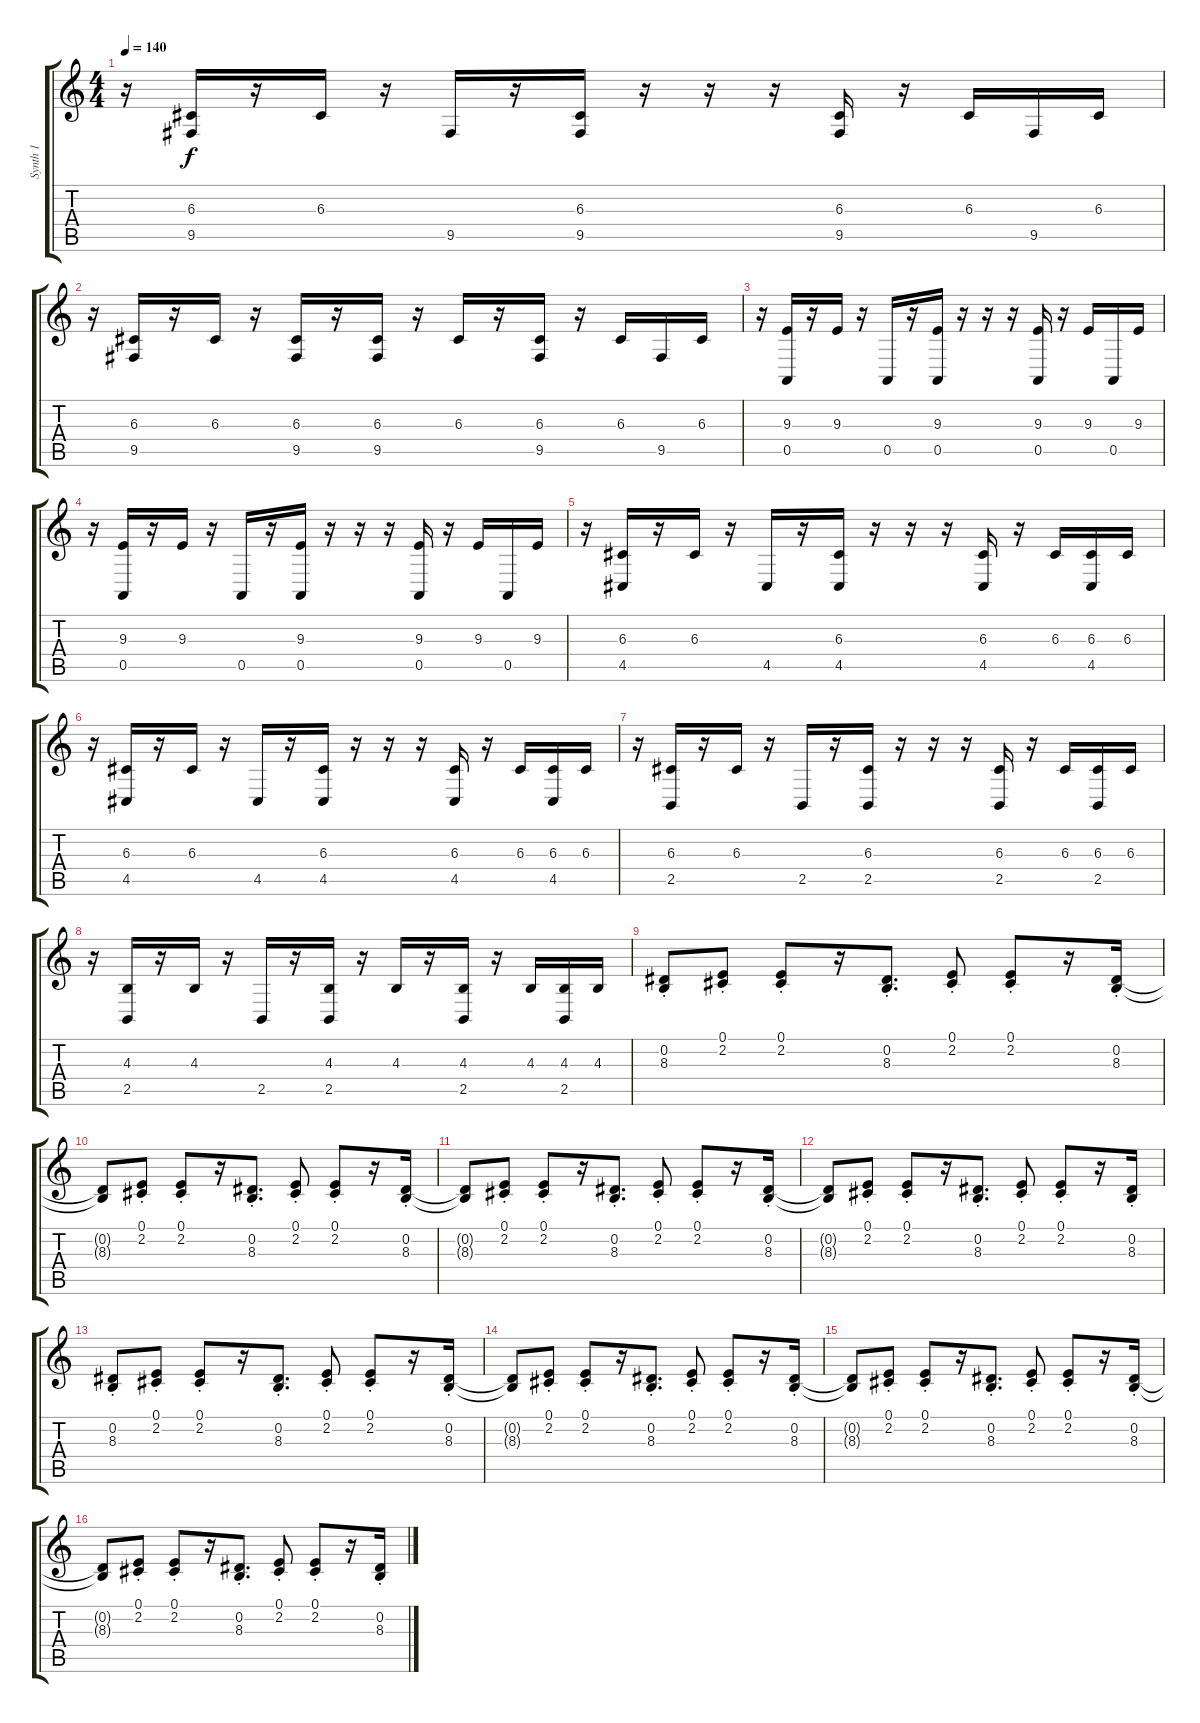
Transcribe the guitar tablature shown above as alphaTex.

\track ("Synth 1" "Synth 1") {instrument vibraphone}
\staff {score tabs}
\tuning (E4 B3 G3 D3 A2 E2) {hide}
\ts (4 4)
\tempo 140
\clef g2
\ks c
r.16{dy f} (6.3 9.5).16 r.16 6.3.16 r.16 9.5.16 r.16 (6.3 9.5).16 r.16 r.16 r.16 (6.3 9.5).16 r.16 6.3.16 9.5.16 6.3.16 |
r.16 (6.3 9.5).16 r.16 6.3.16 r.16 (6.3 9.5).16 r.16 (6.3 9.5).16 r.16 6.3.16 r.16 (6.3 9.5).16 r.16 6.3.16 9.5.16 6.3.16 |
r.16 (9.3 0.5).16 r.16 9.3.16 r.16 0.5.16 r.16 (9.3 0.5).16 r.16 r.16 r.16 (9.3 0.5).16 r.16 9.3.16 0.5.16 9.3.16 |
r.16 (9.3 0.5).16 r.16 9.3.16 r.16 0.5.16 r.16 (9.3 0.5).16 r.16 r.16 r.16 (9.3 0.5).16 r.16 9.3.16 0.5.16 9.3.16 |
r.16 (6.3 4.5).16 r.16 6.3.16 r.16 4.5.16 r.16 (6.3 4.5).16 r.16 r.16 r.16 (6.3 4.5).16 r.16 6.3.16 (6.3 4.5).16 6.3.16 |
r.16 (6.3 4.5).16 r.16 6.3.16 r.16 4.5.16 r.16 (6.3 4.5).16 r.16 r.16 r.16 (6.3 4.5).16 r.16 6.3.16 (6.3 4.5).16 6.3.16 |
r.16 (6.3 2.5).16 r.16 6.3.16 r.16 2.5.16 r.16 (6.3 2.5).16 r.16 r.16 r.16 (6.3 2.5).16 r.16 6.3.16 (6.3 2.5).16 6.3.16 |
r.16 (4.3 2.5).16 r.16 4.3.16 r.16 2.5.16 r.16 (4.3 2.5).16 r.16 4.3.16 r.16 (4.3 2.5).16 r.16 4.3.16 (4.3 2.5).16 4.3.16 |
(0.2{st} 8.3{st}).8 (0.1{st} 2.2{st}).8 (0.1{st} 2.2{st}).8 r.16 (0.2{st} 8.3{st}).8{d} (0.1{st} 2.2{st}).8 (0.1{st} 2.2{st}).8 r.16 (0.2{st} 8.3{st}).16 |
(0.2{t} 8.3{t}).8 (0.1{st} 2.2{st}).8 (0.1{st} 2.2{st}).8 r.16 (0.2{st} 8.3{st}).8{d} (0.1{st} 2.2{st}).8 (0.1{st} 2.2{st}).8 r.16 (0.2{st} 8.3{st}).16 |
(0.2{t} 8.3{t}).8 (0.1{st} 2.2{st}).8 (0.1{st} 2.2{st}).8 r.16 (0.2{st} 8.3{st}).8{d} (0.1{st} 2.2{st}).8 (0.1{st} 2.2{st}).8 r.16 (0.2{st} 8.3{st}).16 |
(0.2{t} 8.3{t}).8 (0.1{st} 2.2{st}).8 (0.1{st} 2.2{st}).8 r.16 (0.2{st} 8.3{st}).8{d} (0.1{st} 2.2{st}).8 (0.1{st} 2.2{st}).8 r.16 (0.2{st} 8.3{st}).16 |
(0.2{st} 8.3{st}).8 (0.1{st} 2.2{st}).8 (0.1{st} 2.2{st}).8 r.16 (0.2{st} 8.3{st}).8{d} (0.1{st} 2.2{st}).8 (0.1{st} 2.2{st}).8 r.16 (0.2{st} 8.3{st}).16 |
(0.2{t} 8.3{t}).8 (0.1{st} 2.2{st}).8 (0.1{st} 2.2{st}).8 r.16 (0.2{st} 8.3{st}).8{d} (0.1{st} 2.2{st}).8 (0.1{st} 2.2{st}).8 r.16 (0.2{st} 8.3{st}).16 |
(0.2{t} 8.3{t}).8 (0.1{st} 2.2{st}).8 (0.1{st} 2.2{st}).8 r.16 (0.2{st} 8.3{st}).8{d} (0.1{st} 2.2{st}).8 (0.1{st} 2.2{st}).8 r.16 (0.2{st} 8.3{st}).16 |
(0.2{t} 8.3{t}).8 (0.1{st} 2.2{st}).8 (0.1{st} 2.2{st}).8 r.16 (0.2{st} 8.3{st}).8{d} (0.1{st} 2.2{st}).8 (0.1{st} 2.2{st}).8 r.16 (0.2{st} 8.3{st}).16
